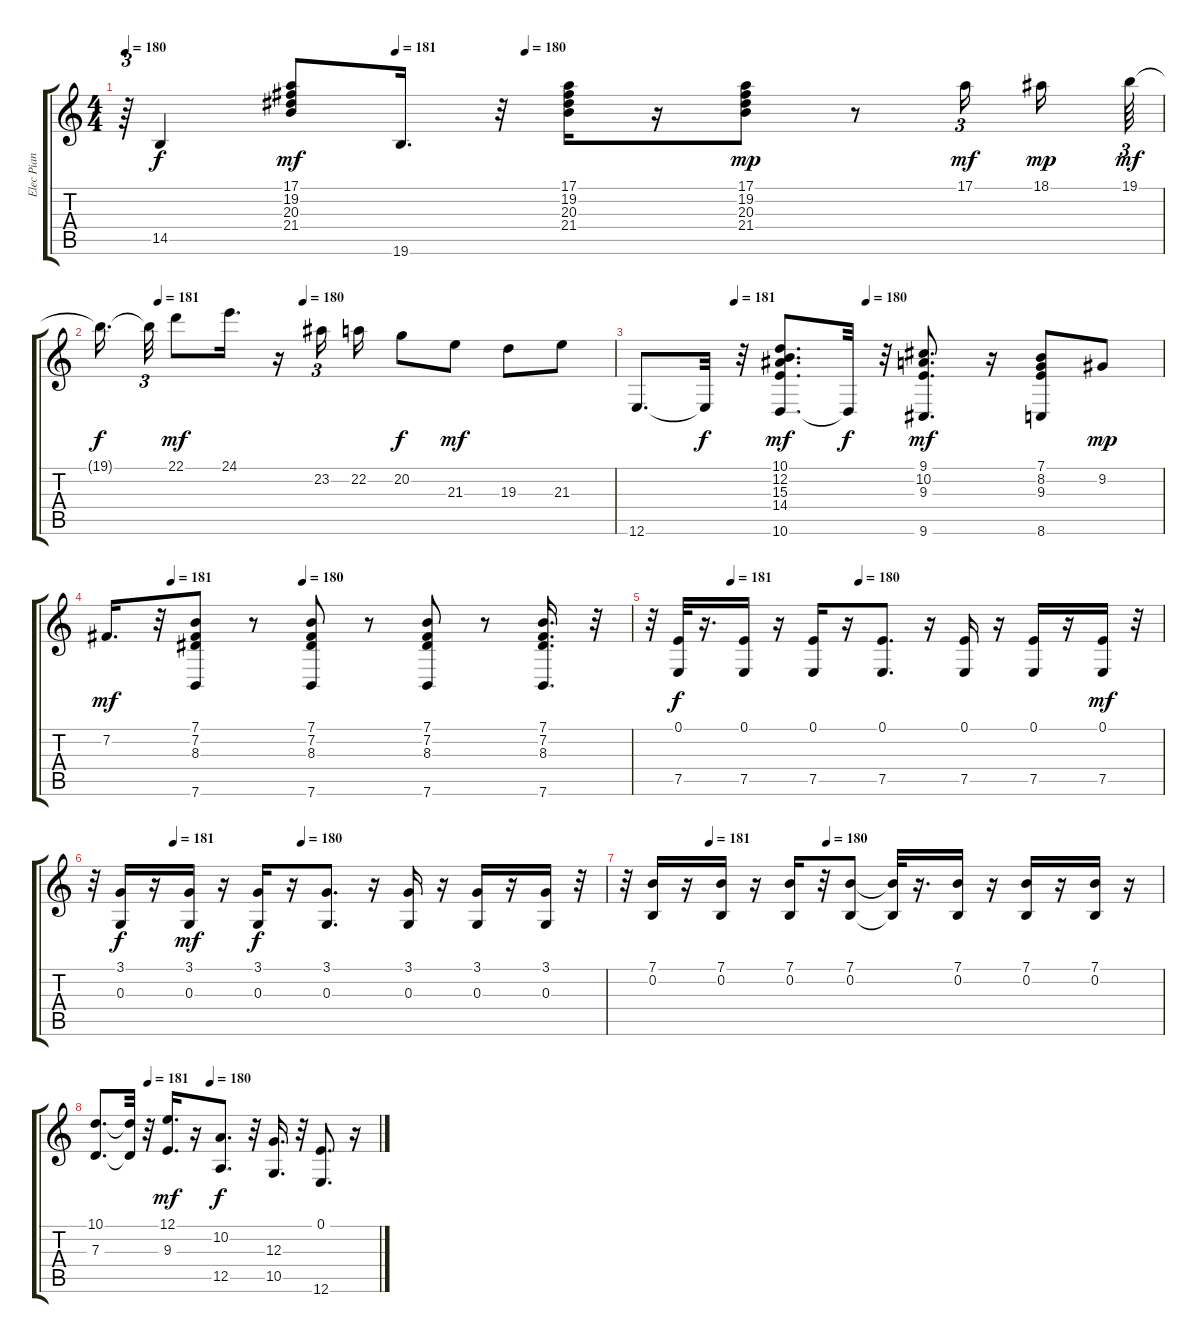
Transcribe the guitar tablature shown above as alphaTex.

\track ("Elec Pian" "Elec Pian") {instrument honkytonkpiano}
\staff {score tabs}
\tuning (E4 B3 G3 D3 A2 E2) {hide}
\ts (4 4)
\tempo 180
\tempo (181 0.2604166666666667)
\tempo (180 0.3854166666666667)
\clef g2
\ks c
r.64{tu (3 2) dy f} 14.5.4 (17.1 19.2 20.3 21.4).8{dy mf} 19.6.16{d} r.32 (17.1 19.2 20.3 21.4).16 r.16 (17.1 19.2 20.3 21.4).8{dy mp} r.8 17.1.16{tu (3 2) dy mf beam splitsecondary} 18.1.16{dy mp} 19.1.64{tu (3 2) dy mf} |
\tempo (181 0.11458333333333333)
\tempo (180 0.3958333333333333)
19.1{t}.16{d dy f beam splitsecondary} 19.1{t}.32{tu (3 2)} 22.1.8{dy mf} 24.1.16{d} r.16 23.2.16{tu (3 2)} 22.2.16 20.2.8{dy f} 21.3.8{dy mf} 19.3.8 21.3.8 |
\tempo (181 0.1875)
\tempo (180 0.4375)
12.6.8{d} 12.6{t}.32{dy f} r.32 (10.1 12.2 15.3 14.4 10.6).8{d dy mf} 10.6{t}.32{dy f} r.32 (9.1 10.2 9.3 9.6).8{d dy mf} r.16 (7.1 8.2 9.3 8.6).8 9.2.8{dy mp} |
\tempo (181 0.125)
\tempo (180 0.375)
7.2.16{d dy mf} r.32 (7.1 7.2 8.3 7.6).8 r.8 (7.1 7.2 8.3 7.6).8 r.8 (7.1 7.2 8.3 7.6).8 r.8 (7.1 7.2 8.3 7.6).16{d} r.32 |
\tempo (181 0.15625)
\tempo (180 0.40625)
r.32 (0.1 7.5).32{dy f} r.16{d} (0.1 7.5).16 r.16 (0.1 7.5).16 r.16 (0.1 7.5).8{d} r.16 (0.1 7.5).16 r.16 (0.1 7.5).16 r.16 (0.1 7.5).16{dy mf} r.32 |
\tempo (181 0.15625)
\tempo (180 0.40625)
r.32 (3.1 0.3).16{dy f} r.16 (3.1 0.3).16{dy mf} r.16 (3.1 0.3).16{dy f} r.16 (3.1 0.3).8{d} r.16 (3.1 0.3).16 r.16 (3.1 0.3).16 r.16 (3.1 0.3).16 r.32 |
\tempo (181 0.15625)
\tempo (180 0.375)
r.32 (7.1 0.2).16 r.16 (7.1 0.2).16 r.16 (7.1 0.2).16 r.32 (7.1 0.2).8 (7.1{t} 0.2{t}).32 r.16{d} (7.1 0.2).16 r.16 (7.1 0.2).16 r.16 (7.1 0.2).16 r.16 |
\tempo (181 0.1875)
\tempo (180 0.40625)
(10.1 7.3).8{d} (10.1{t} 7.3{t}).32 r.32 (12.1 9.3).16{d dy mf} r.16 (10.2 12.5).8{d dy f} r.32 (12.3 10.5).16{d} r.32 (0.1 12.6).8{d} r.16
